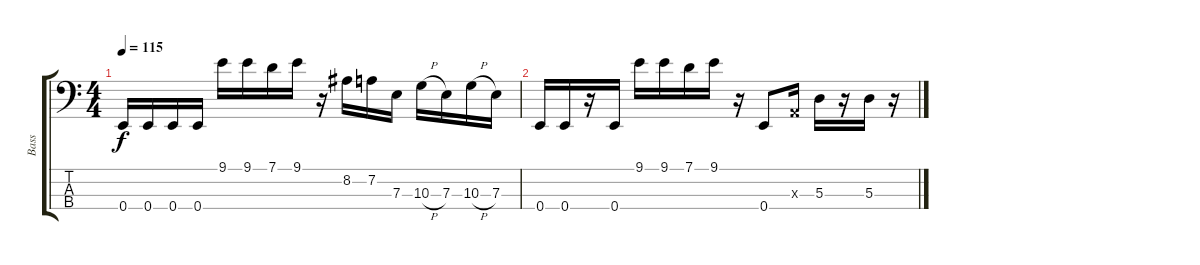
\track ("Bass" "Bass") {instrument electricbassfinger}
\staff {score tabs}
\tuning (G2 D2 A1 E1) {hide}
\ts (4 4)
\tempo 115
\clef f4
\ks c
0.4.16{dy f} 0.4.16 0.4.16 0.4.16 9.1.16 9.1.16 7.1.16 9.1.16 r.16 8.2.16 7.2.16 7.3.16 10.3{h}.16 7.3.16 10.3{h}.16 7.3.16 |
0.4.16 0.4.16 r.16 0.4.16 9.1.16 9.1.16 7.1.16 9.1.16 r.16 0.4.8 0.3{x}.16 5.3.16 r.16 5.3.16 r.16
